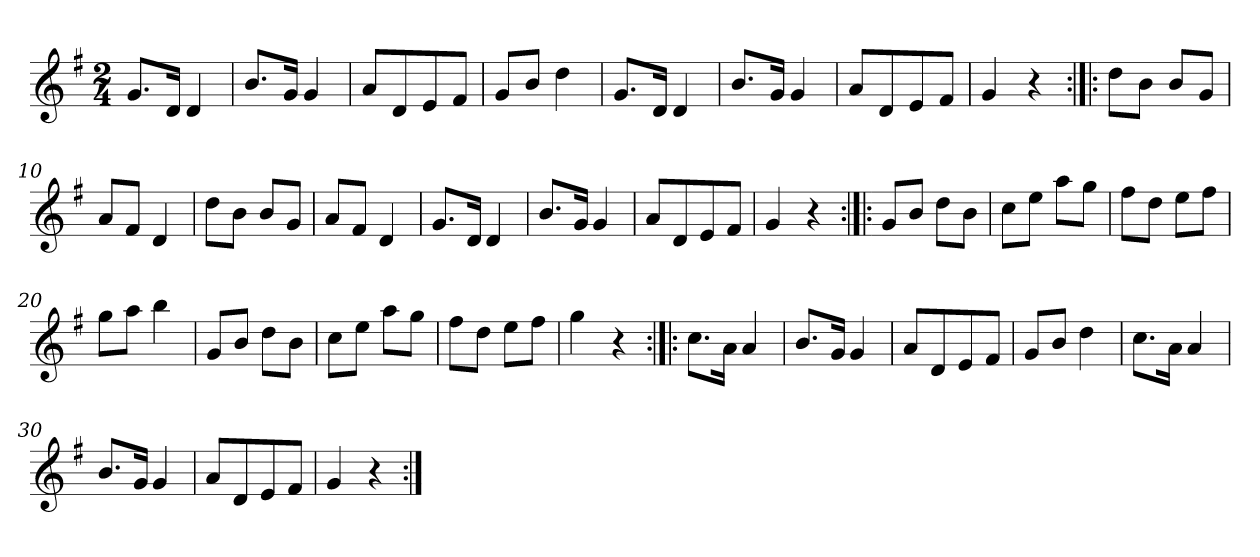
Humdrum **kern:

**kern
*part1
*staff1
*clefG2
*k[f#]
*G:
*M2/4
=1
8.g/L
16d/Jk
4d/
=2
8.b/L
16g/Jk
4g/
=3
8a/L
8d/
8e/
8f#/J
=4
8g/L
8b/J
4dd\
=5
8.g/L
16d/Jk
4d/
=6
8.b/L
16g/Jk
4g/
=7
8a/L
8d/
8e/
8f#/J
=8
4g/
4r
=9:|!|:
8dd\L
8b\J
8b/L
8g/J
=10
8a/L
8f#/J
4d/
=11
8dd\L
8b\J
8b/L
8g/J
=12
8a/L
8f#/J
4d/
!!LO:LB:g=z
=13
8.g/L
16d/Jk
4d/
=14
8.b/L
16g/Jk
4g/
=15
8a/L
8d/
8e/
8f#/J
=16
4g/
4r
=17:|!|:
8g/L
8b/J
8dd\L
8b\J
=18
8cc\L
8ee\J
8aa\L
8gg\J
=19
8ff#\L
8dd\J
8ee\L
8ff#\J
=20
8gg\L
8aa\J
4bb\
=21
8g/L
8b/J
8dd\L
8b\J
=22
8cc\L
8ee\J
8aa\L
8gg\J
=23
8ff#\L
8dd\J
8ee\L
8ff#\J
!!LO:LB:g=z
=24
4gg\
4r
=25:|!|:
8.cc\L
16a\Jk
4a/
=26
8.b/L
16g/Jk
4g/
=27
8a/L
8d/
8e/
8f#/J
=28
8g/L
8b/J
4dd\
=29
8.cc\L
16a\Jk
4a/
=30
8.b/L
16g/Jk
4g/
=31
8a/L
8d/
8e/
8f#/J
=32
4g/
4r
=:|!
*-
